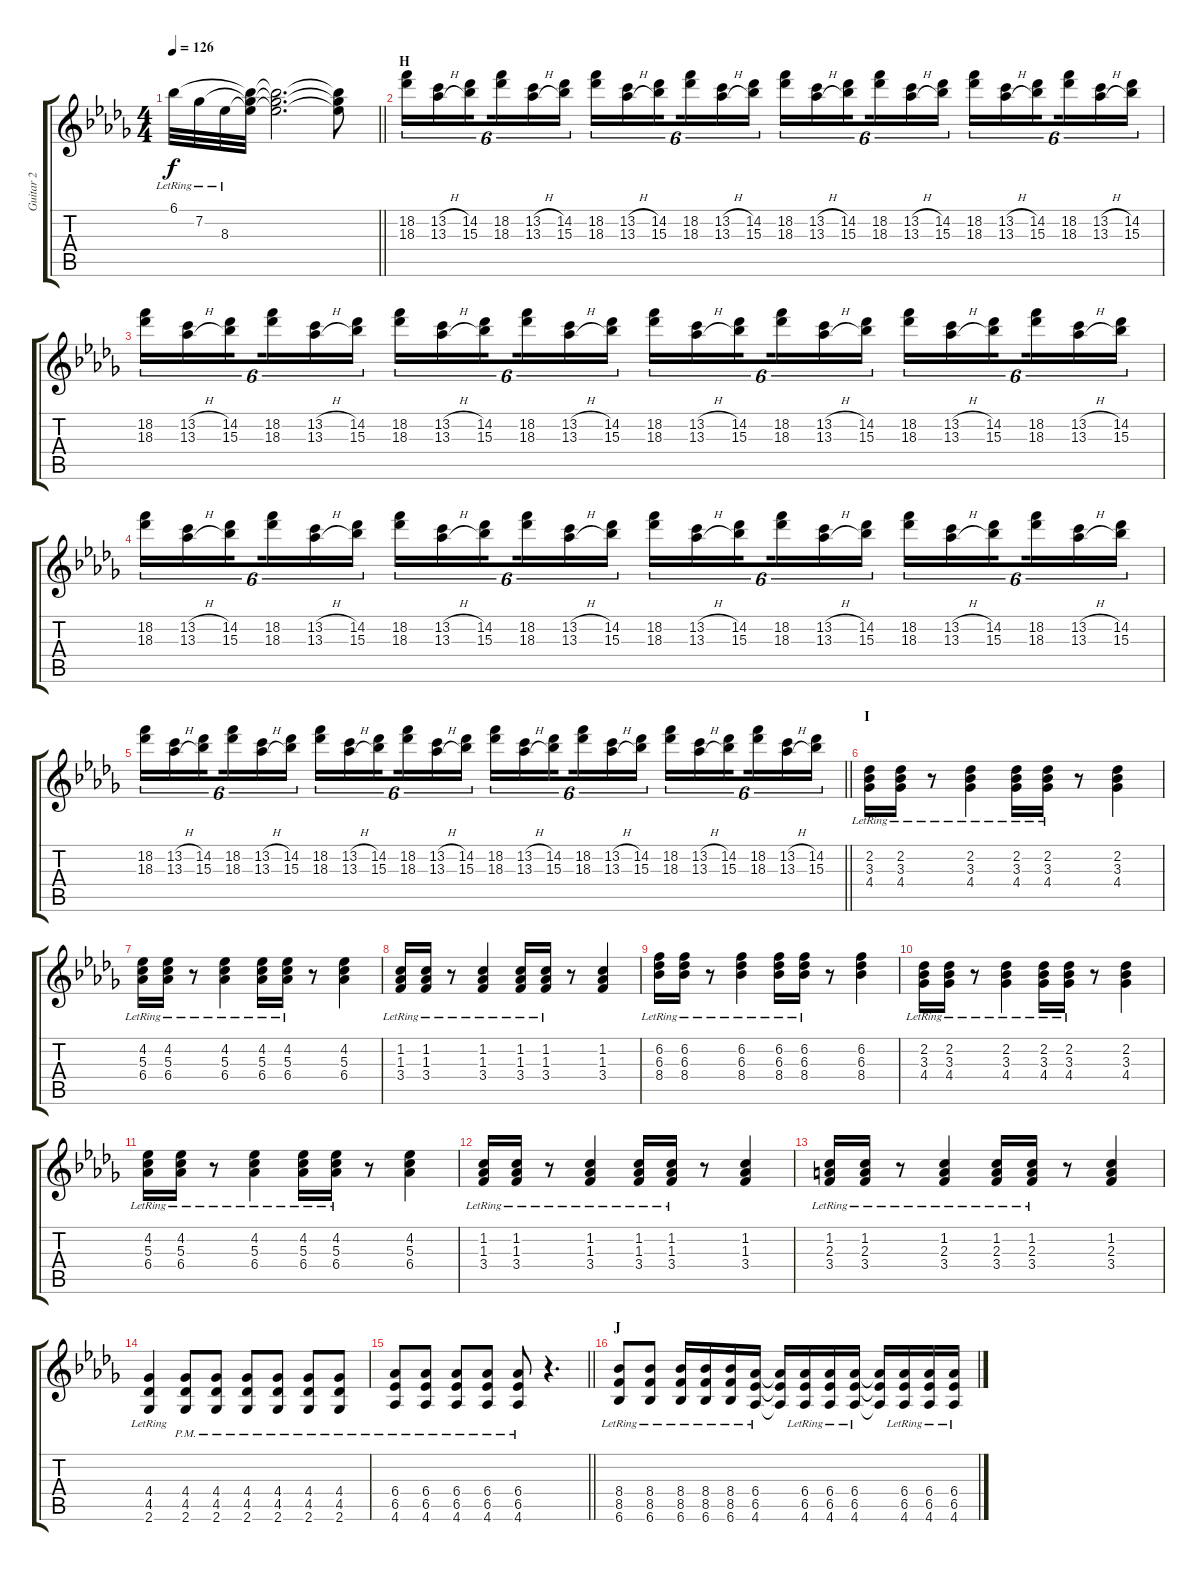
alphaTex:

\track ("Guitar 2" "Guitar 2") {instrument overdrivenguitar}
\staff {score tabs}
\tuning (E4 B3 G3 D3 A2 E2) {hide}
\ts (4 4)
\tempo 126
\clef g2
\barLineRight lightlight
\ks db
6.1{lr}.32{dy f} 7.2{lr}.32 8.3{lr}.32 (6.1{t} 7.2{t} 8.3{t}).32 (6.1{t} 7.2{t} 8.3{t}).2{d} (6.1{t} 7.2{t} 8.3{t}).8 |
\section ("" "H")
(18.2 18.3).16{tu (6 4) instrument overdrivenguitar} (13.2{h} 13.3{h}).16{tu (6 4)} (14.2 15.3).16{tu (6 4) beam splitsecondary} (18.2 18.3).16{tu (6 4)} (13.2{h} 13.3{h}).16{tu (6 4)} (14.2 15.3).16{tu (6 4)} (18.2 18.3).16{tu (6 4)} (13.2{h} 13.3{h}).16{tu (6 4)} (14.2 15.3).16{tu (6 4) beam splitsecondary} (18.2 18.3).16{tu (6 4)} (13.2{h} 13.3{h}).16{tu (6 4)} (14.2 15.3).16{tu (6 4)} (18.2 18.3).16{tu (6 4)} (13.2{h} 13.3{h}).16{tu (6 4)} (14.2 15.3).16{tu (6 4) beam splitsecondary} (18.2 18.3).16{tu (6 4)} (13.2{h} 13.3{h}).16{tu (6 4)} (14.2 15.3).16{tu (6 4)} (18.2 18.3).16{tu (6 4)} (13.2{h} 13.3{h}).16{tu (6 4)} (14.2 15.3).16{tu (6 4) beam splitsecondary} (18.2 18.3).16{tu (6 4)} (13.2{h} 13.3{h}).16{tu (6 4)} (14.2 15.3).16{tu (6 4)} |
(18.2 18.3).16{tu (6 4)} (13.2{h} 13.3{h}).16{tu (6 4)} (14.2 15.3).16{tu (6 4) beam splitsecondary} (18.2 18.3).16{tu (6 4)} (13.2{h} 13.3{h}).16{tu (6 4)} (14.2 15.3).16{tu (6 4)} (18.2 18.3).16{tu (6 4)} (13.2{h} 13.3{h}).16{tu (6 4)} (14.2 15.3).16{tu (6 4) beam splitsecondary} (18.2 18.3).16{tu (6 4)} (13.2{h} 13.3{h}).16{tu (6 4)} (14.2 15.3).16{tu (6 4)} (18.2 18.3).16{tu (6 4)} (13.2{h} 13.3{h}).16{tu (6 4)} (14.2 15.3).16{tu (6 4) beam splitsecondary} (18.2 18.3).16{tu (6 4)} (13.2{h} 13.3{h}).16{tu (6 4)} (14.2 15.3).16{tu (6 4)} (18.2 18.3).16{tu (6 4)} (13.2{h} 13.3{h}).16{tu (6 4)} (14.2 15.3).16{tu (6 4) beam splitsecondary} (18.2 18.3).16{tu (6 4)} (13.2{h} 13.3{h}).16{tu (6 4)} (14.2 15.3).16{tu (6 4)} |
(18.2 18.3).16{tu (6 4)} (13.2{h} 13.3{h}).16{tu (6 4)} (14.2 15.3).16{tu (6 4) beam splitsecondary} (18.2 18.3).16{tu (6 4)} (13.2{h} 13.3{h}).16{tu (6 4)} (14.2 15.3).16{tu (6 4)} (18.2 18.3).16{tu (6 4)} (13.2{h} 13.3{h}).16{tu (6 4)} (14.2 15.3).16{tu (6 4) beam splitsecondary} (18.2 18.3).16{tu (6 4)} (13.2{h} 13.3{h}).16{tu (6 4)} (14.2 15.3).16{tu (6 4)} (18.2 18.3).16{tu (6 4)} (13.2{h} 13.3{h}).16{tu (6 4)} (14.2 15.3).16{tu (6 4) beam splitsecondary} (18.2 18.3).16{tu (6 4)} (13.2{h} 13.3{h}).16{tu (6 4)} (14.2 15.3).16{tu (6 4)} (18.2 18.3).16{tu (6 4)} (13.2{h} 13.3{h}).16{tu (6 4)} (14.2 15.3).16{tu (6 4) beam splitsecondary} (18.2 18.3).16{tu (6 4)} (13.2{h} 13.3{h}).16{tu (6 4)} (14.2 15.3).16{tu (6 4)} |
\barLineRight lightlight
(18.2 18.3).16{tu (6 4)} (13.2{h} 13.3{h}).16{tu (6 4)} (14.2 15.3).16{tu (6 4) beam splitsecondary} (18.2 18.3).16{tu (6 4)} (13.2{h} 13.3{h}).16{tu (6 4)} (14.2 15.3).16{tu (6 4)} (18.2 18.3).16{tu (6 4)} (13.2{h} 13.3{h}).16{tu (6 4)} (14.2 15.3).16{tu (6 4) beam splitsecondary} (18.2 18.3).16{tu (6 4)} (13.2{h} 13.3{h}).16{tu (6 4)} (14.2 15.3).16{tu (6 4)} (18.2 18.3).16{tu (6 4)} (13.2{h} 13.3{h}).16{tu (6 4)} (14.2 15.3).16{tu (6 4) beam splitsecondary} (18.2 18.3).16{tu (6 4)} (13.2{h} 13.3{h}).16{tu (6 4)} (14.2 15.3).16{tu (6 4)} (18.2 18.3).16{tu (6 4)} (13.2{h} 13.3{h}).16{tu (6 4)} (14.2 15.3).16{tu (6 4) beam splitsecondary} (18.2 18.3).16{tu (6 4)} (13.2{h} 13.3{h}).16{tu (6 4)} (14.2 15.3).16{tu (6 4)} |
\section ("" "I")
(2.2{lr} 3.3{lr} 4.4{lr}).16 (2.2{lr} 3.3{lr} 4.4{lr}).16 r.8 (2.2{lr} 3.3{lr} 4.4{lr}).4 (2.2{lr} 3.3{lr} 4.4{lr}).16 (2.2{lr} 3.3{lr} 4.4{lr}).16 r.8 (2.2 3.3 4.4).4 |
(4.2{lr} 5.3{lr} 6.4{lr}).16 (4.2{lr} 5.3{lr} 6.4{lr}).16 r.8 (4.2{lr} 5.3{lr} 6.4{lr}).4 (4.2{lr} 5.3{lr} 6.4{lr}).16 (4.2{lr} 5.3{lr} 6.4{lr}).16 r.8 (4.2 5.3 6.4).4 |
(1.2{lr} 1.3{lr} 3.4{lr}).16 (1.2{lr} 1.3{lr} 3.4{lr}).16 r.8 (1.2{lr} 1.3{lr} 3.4{lr}).4 (1.2{lr} 1.3{lr} 3.4{lr}).16 (1.2{lr} 1.3{lr} 3.4{lr}).16 r.8 (1.2 1.3 3.4).4 |
(6.2{lr} 6.3{lr} 8.4{lr}).16 (6.2{lr} 6.3{lr} 8.4{lr}).16 r.8 (6.2{lr} 6.3{lr} 8.4{lr}).4 (6.2{lr} 6.3{lr} 8.4{lr}).16 (6.2{lr} 6.3{lr} 8.4{lr}).16 r.8 (6.2 6.3 8.4).4 |
(2.2{lr} 3.3{lr} 4.4{lr}).16 (2.2{lr} 3.3{lr} 4.4{lr}).16 r.8 (2.2{lr} 3.3{lr} 4.4{lr}).4 (2.2{lr} 3.3{lr} 4.4{lr}).16 (2.2{lr} 3.3{lr} 4.4{lr}).16 r.8 (2.2 3.3 4.4).4 |
(4.2{lr} 5.3{lr} 6.4{lr}).16 (4.2{lr} 5.3{lr} 6.4{lr}).16 r.8 (4.2{lr} 5.3{lr} 6.4{lr}).4 (4.2{lr} 5.3{lr} 6.4{lr}).16 (4.2{lr} 5.3{lr} 6.4{lr}).16 r.8 (4.2 5.3 6.4).4 |
(1.2{lr} 1.3{lr} 3.4{lr}).16 (1.2{lr} 1.3{lr} 3.4{lr}).16 r.8 (1.2{lr} 1.3{lr} 3.4{lr}).4 (1.2{lr} 1.3{lr} 3.4{lr}).16 (1.2{lr} 1.3{lr} 3.4{lr}).16 r.8 (1.2 1.3 3.4).4 |
(1.2{lr} 2.3{lr} 3.4{lr}).16 (1.2{lr} 2.3{lr} 3.4{lr}).16 r.8 (1.2{lr} 2.3{lr} 3.4{lr}).4 (1.2{lr} 2.3{lr} 3.4{lr}).16 (1.2{lr} 2.3{lr} 3.4{lr}).16 r.8 (1.2 2.3 3.4).4 |
(4.4{lr} 4.5{lr} 2.6{lr}).4 (4.4{pm} 4.5{pm} 2.6{pm}).8{instrument electricguitarmuted} (4.4{pm} 4.5{pm} 2.6{pm}).8 (4.4{pm} 4.5{pm} 2.6{pm}).8 (4.4{pm} 4.5{pm} 2.6{pm}).8 (4.4{pm} 4.5{pm} 2.6{pm}).8 (4.4{pm} 4.5{pm} 2.6{pm}).8 |
\barLineRight lightlight
(6.4{pm} 6.5{pm} 4.6{pm}).8 (6.4{pm} 6.5{pm} 4.6{pm}).8 (6.4{pm} 6.5{pm} 4.6{pm}).8 (6.4{pm} 6.5{pm} 4.6{pm}).8 (6.4{pm} 6.5{pm} 4.6{pm}).8 r.4{d instrument overdrivenguitar} |
\section ("" "J")
(8.4{lr} 8.5{lr} 6.6{lr}).8 (8.4{lr} 8.5{lr} 6.6{lr}).8 (8.4{lr} 8.5{lr} 6.6{lr}).16 (8.4{lr} 8.5{lr} 6.6{lr}).16 (8.4{lr} 8.5{lr} 6.6{lr}).16 (6.4{lr} 6.5{lr} 4.6{lr}).16 (6.4{t} 6.5{t} 4.6{t}).16 (6.4{lr} 6.5{lr} 4.6{lr}).16 (6.4{lr} 6.5{lr} 4.6{lr}).16 (6.4{lr} 6.5{lr} 4.6{lr}).16 (6.4{t} 6.5{t} 4.6{t}).16 (6.4{lr} 6.5{lr} 4.6{lr}).16 (6.4{lr} 6.5{lr} 4.6{lr}).16 (6.4{lr} 6.5{lr} 4.6{lr}).16
